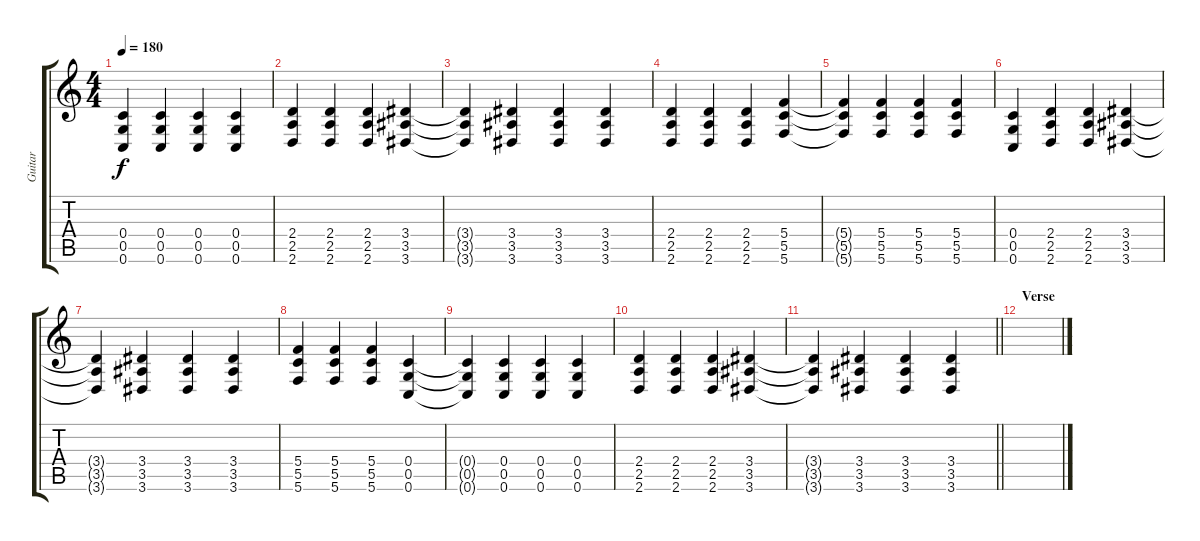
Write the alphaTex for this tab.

\track ("Guitar" "Guitar") {instrument distortionguitar}
\staff {score tabs}
\tuning (D4 A3 F3 C3 G2 C2) {hide}
\ts (4 4)
\tempo 180
\clef g2
\ks c
(0.4{t} 0.5{t} 0.6{t}).4{dy f} (0.4 0.5 0.6).4 (0.4 0.5 0.6).4 (0.4 0.5 0.6).4 |
(2.4 2.5 2.6).4 (2.4 2.5 2.6).4 (2.4 2.5 2.6).4 (3.4 3.5 3.6).4 |
(3.4{t} 3.5{t} 3.6{t}).4 (3.4 3.5 3.6).4 (3.4 3.5 3.6).4 (3.4 3.5 3.6).4 |
(2.4 2.5 2.6).4 (2.4 2.5 2.6).4 (2.4 2.5 2.6).4 (5.4 5.5 5.6).4 |
(5.4{t} 5.5{t} 5.6{t}).4 (5.4 5.5 5.6).4 (5.4 5.5 5.6).4 (5.4 5.5 5.6).4 |
(0.4 0.5 0.6).4 (2.4 2.5 2.6).4 (2.4 2.5 2.6).4 (3.4 3.5 3.6).4 |
(3.4{t} 3.5{t} 3.6{t}).4 (3.4 3.5 3.6).4 (3.4 3.5 3.6).4 (3.4 3.5 3.6).4 |
(5.4 5.5 5.6).4 (5.4 5.5 5.6).4 (5.4 5.5 5.6).4 (0.4 0.5 0.6).4 |
(0.4{t} 0.5{t} 0.6{t}).4 (0.4 0.5 0.6).4 (0.4 0.5 0.6).4 (0.4 0.5 0.6).4 |
(2.4 2.5 2.6).4 (2.4 2.5 2.6).4 (2.4 2.5 2.6).4 (3.4 3.5 3.6).4 |
\barLineRight lightlight
(3.4{t} 3.5{t} 3.6{t}).4 (3.4 3.5 3.6).4 (3.4 3.5 3.6).4 (3.4 3.5 3.6).4 |
\section ("" "Verse")
